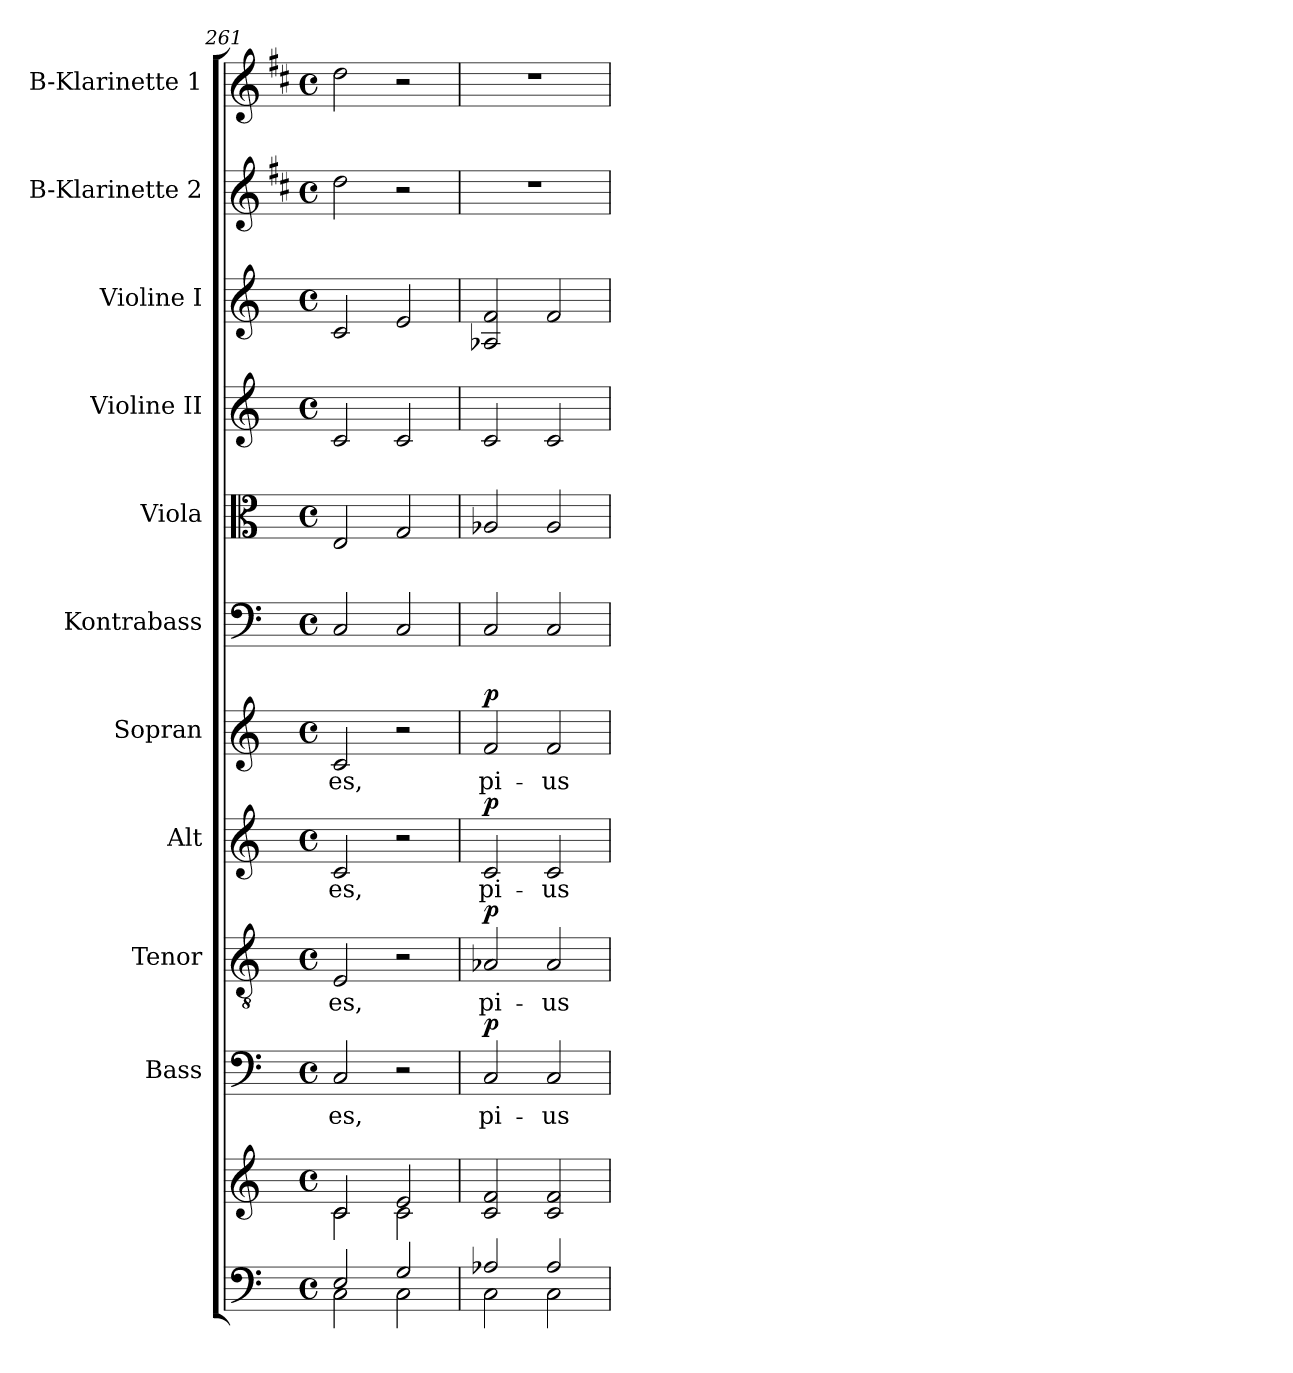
**kern	**kern	**kern	**text	**dynam	**kern	**text	**dynam	**kern	**text	**dynam	**kern	**text	**dynam	**kern	**kern	**kern	**kern	**kern	**kern
*part11	*part11	*part10	*part10	*part10	*part9	*part9	*part9	*part8	*part8	*part8	*part7	*part7	*part7	*part6	*part5	*part4	*part3	*part2	*part1
*staff12	*staff11	*staff10	*staff10	*staff10	*staff9	*staff9	*staff9	*staff8	*staff8	*staff8	*staff7	*staff7	*staff7	*staff6	*staff5	*staff4	*staff3	*staff2	*staff1
*	*	*I"Bass	*	*	*I"Tenor	*	*	*I"Alt	*	*	*I"Sopran	*	*	*I"Kontrabass	*I"Viola	*I"Violine II	*I"Violine I	*I"B-Klarinette 2	*I"B-Klarinette 1
*	*	*I'B.	*	*	*I'T.	*	*	*I'A.	*	*	*I'S.	*	*	*I'Kb.	*I'Vla.	*I'Vl. II	*I'Vl. I	*I'B Kl. 2	*I'B Kl. 1
*clefF4	*clefG2	*clefF4	*	*	*clefGv2	*	*	*clefG2	*	*	*clefG2	*	*	*clefF4	*clefC3	*clefG2	*clefG2	*clefG2	*clefG2
*	*	*	*	*	*	*	*	*	*	*	*	*	*	*ITrd7c12	*	*	*	*ITrd1c2	*ITrd1c2
*k[]	*k[]	*k[]	*	*	*k[]	*	*	*k[]	*	*	*k[]	*	*	*k[]	*k[]	*k[]	*k[]	*k[]	*k[]
*C:	*C:	*C:	*	*	*C:	*	*	*C:	*	*	*C:	*	*	*C:	*C:	*C:	*C:	*C:	*C:
*M4/4	*M4/4	*M4/4	*	*	*M4/4	*	*	*M4/4	*	*	*M4/4	*	*	*M4/4	*M4/4	*M4/4	*M4/4	*M4/4	*M4/4
*met(c)	*met(c)	*met(c)	*	*	*met(c)	*	*	*met(c)	*	*	*met(c)	*	*	*met(c)	*met(c)	*met(c)	*met(c)	*met(c)	*met(c)
=261	=261	=261	=261	=261	=261	=261	=261	=261	=261	=261	=261	=261	=261	=261	=261	=261	=261	=261	=261
*^	*^	*	*	*	*	*	*	*	*	*	*	*	*	*	*	*	*	*	*
!	!	!	!	!	!LO:LY:b	!	!	!LO:LY:b	!	!	!LO:LY:b	!	!	!LO:LY:b	!	!	!	!	!	!	!
2E/	2C\	2c/	2c\	2C/	es,	.	2E/	es,	.	2c/	es,	.	2c/	es,	.	2CC/	2E/	2c/	2c/	2cc\	2cc\
2G/	2C\	2e/	2c\	2r	.	.	2r	.	.	2r	.	.	2r	.	.	2CC/	2G/	2c/	2e/	2r	2r
=262	=262	=262	=262	=262	=262	=262	=262	=262	=262	=262	=262	=262	=262	=262	=262	=262	=262	=262	=262	=262	=262
!	!	!	!	!	!LO:LY:b	!LO:DY:a	!	!LO:LY:b	!LO:DY:a	!	!LO:LY:b	!LO:DY:a	!	!LO:LY:b	!LO:DY:a	!	!	!	!	!	!
*	*	*v	*v	*	*	*	*	*	*	*	*	*	*	*	*	*	*	*	*	*	*
2A-X/	2C\	2c/ 2f/	2C/	pi-	p	2A-X/	pi-	p	2c/	pi-	p	2f/	pi-	p	2CC/	2A-X/	2c/	2A-X/ 2f/	1r	1r
!	!	!	!	!LO:LY:b	!	!	!LO:LY:b	!	!	!LO:LY:b	!	!	!LO:LY:b	!	!	!	!	!	!	!
2A-/	2C\	2c/ 2f/	2C/	-us	.	2A-/	-us	.	2c/	-us	.	2f/	-us	.	2CC/	2A-/	2c/	2f/	.	.
*v	*v	*	*	*	*	*	*	*	*	*	*	*	*	*	*	*	*	*	*	*
=	=	=	=	=	=	=	=	=	=	=	=	=	=	=	=	=	=	=	=
*-	*-	*-	*-	*-	*-	*-	*-	*-	*-	*-	*-	*-	*-	*-	*-	*-	*-	*-	*-
